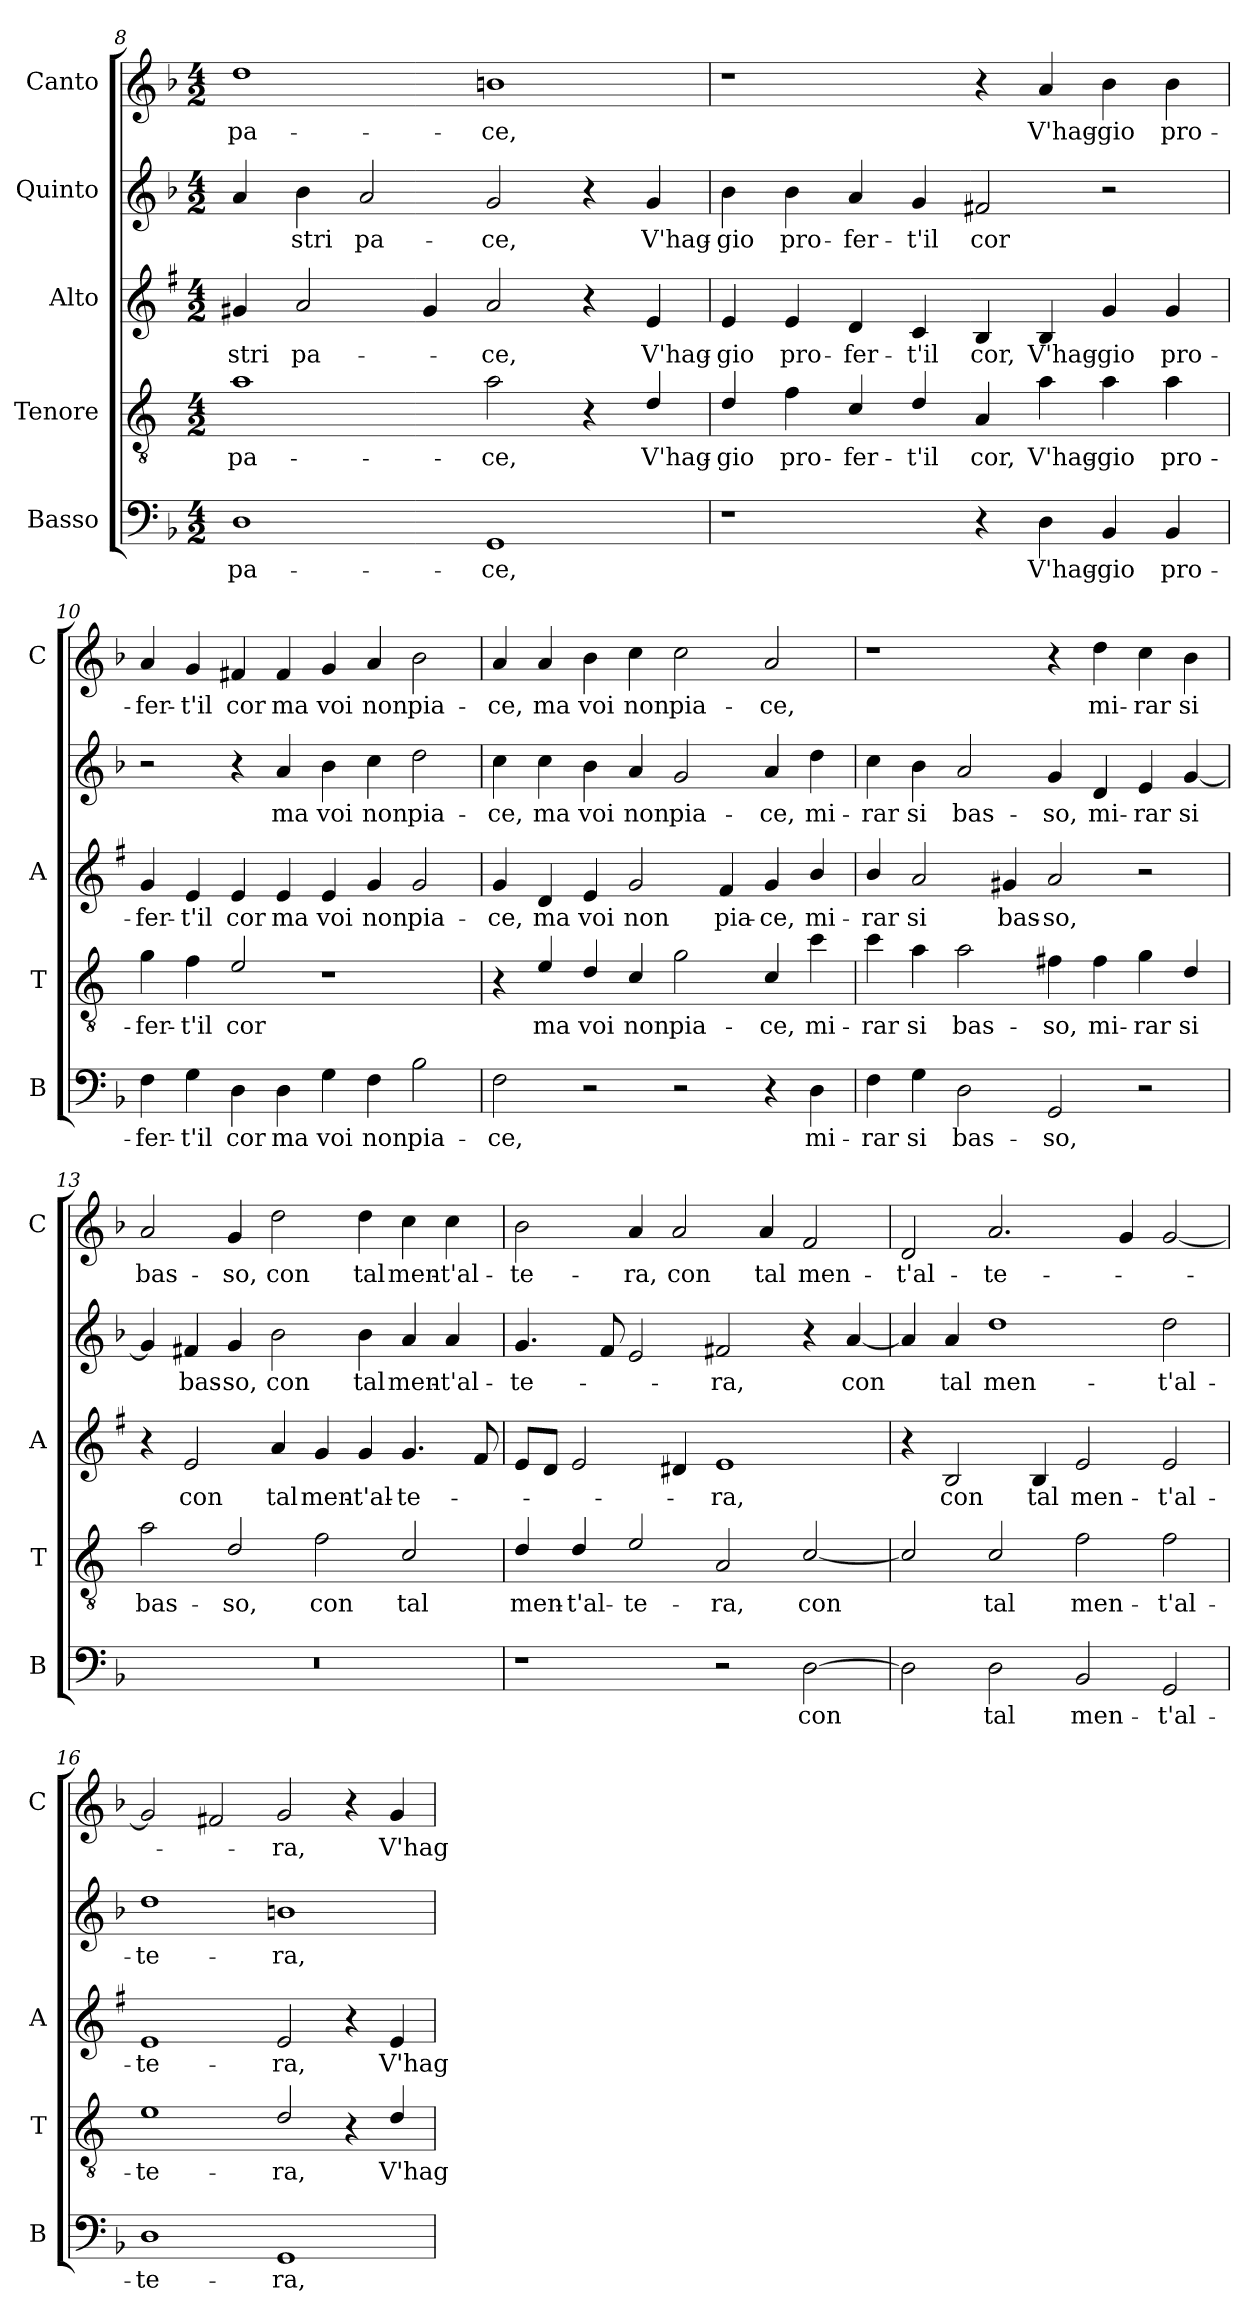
**kern	**text	**kern	**text	**kern	**text	**kern	**text	**kern	**text
*part5	*part5	*part4	*part4	*part3	*part3	*part2	*part2	*part1	*part1
*staff5	*staff5	*staff4	*staff4	*staff3	*staff3	*staff2	*staff2	*staff1	*staff1
*I"Basso	*	*I"Tenore	*	*I"Alto	*	*I"Quinto	*	*I"Canto	*
*I'B	*	*I'T	*	*I'A	*	*	*	*I'C	*
!!LO:PB:g=z
*clefF4	*	*clefGv2	*	*clefG2	*	*clefG2	*	*clefG2	*
*	*	*ITrd4c7	*	*ITrd1c2	*	*	*	*	*
*k[b-]	*	*k[b-]	*	*k[b-]	*	*k[b-]	*	*k[b-]	*
*F:	*	*F:	*	*F:	*	*F:	*	*F:	*
*M4/2	*	*M4/2	*	*M4/2	*	*M4/2	*	*M4/2	*
=8	=8	=8	=8	=8	=8	=8	=8	=8	=8
!	!LO:LY:b	!	!LO:LY:b	!	!LO:LY:b	!	!	!	!LO:LY:b
1D	pa-	1d	pa-	4f#X/	-stri	4a/	.	1dd	pa-
!	!	!	!	!	!LO:LY:b	!	!LO:LY:b	!	!
.	.	.	.	2g/	pa-	4b-\	-stri	.	.
!	!	!	!	!	!	!	!LO:LY:b	!	!
.	.	.	.	.	.	2a/	pa-	.	.
.	.	.	.	4f#/	.	.	.	.	.
!	!LO:LY:b	!	!LO:LY:b	!	!LO:LY:b	!	!LO:LY:b	!	!LO:LY:b
1GG	-ce,	2d\	-ce,	2g/	-ce,	2g/	-ce,	1bn	-ce,
.	.	4r	.	4r	.	4r	.	.	.
!	!	!	!LO:LY:b	!	!LO:LY:b	!	!LO:LY:b	!	!
.	.	4G/	V'hag-	4d/	V'hag-	4g/	V'hag-	.	.
=9	=9	=9	=9	=9	=9	=9	=9	=9	=9
!	!	!	!LO:LY:b	!	!LO:LY:b	!	!LO:LY:b	!	!
1r	.	4G/	-gio	4d/	-gio	4b-\	-gio	1r	.
!	!	!	!LO:LY:b	!	!LO:LY:b	!	!LO:LY:b	!	!
.	.	4B-\	pro-	4d/	pro-	4b-\	pro-	.	.
!	!	!	!LO:LY:b	!	!LO:LY:b	!	!LO:LY:b	!	!
.	.	4F/	-fer-	4c/	-fer-	4a/	-fer-	.	.
!	!	!	!LO:LY:b	!	!LO:LY:b	!	!LO:LY:b	!	!
.	.	4G/	-t'il	4B-/	-t'il	4g/	-t'il	.	.
!	!	!	!LO:LY:b	!	!LO:LY:b	!	!LO:LY:b	!	!
4r	.	4D/	cor,	4A/	cor,	2f#X/	cor	4r	.
!	!LO:LY:b	!	!LO:LY:b	!	!LO:LY:b	!	!	!	!LO:LY:b
4D\	V'hag-	4d\	V'hag-	4A/	V'hag-	.	.	4a/	V'hag-
!	!LO:LY:b	!	!LO:LY:b	!	!LO:LY:b	!	!	!	!LO:LY:b
4BB-/	-gio	4d\	-gio	4f/	-gio	2r	.	4b-\	-gio
!	!LO:LY:b	!	!LO:LY:b	!	!LO:LY:b	!	!	!	!LO:LY:b
4BB-/	pro-	4d\	pro-	4f/	pro-	.	.	4b-\	pro-
=10	=10	=10	=10	=10	=10	=10	=10	=10	=10
!	!LO:LY:b	!	!LO:LY:b	!	!LO:LY:b	!	!	!	!LO:LY:b
4F\	-fer-	4c\	-fer-	4f/	-fer-	2r	.	4a/	-fer-
!	!LO:LY:b	!	!LO:LY:b	!	!LO:LY:b	!	!	!	!LO:LY:b
4G\	-t'il	4B-\	-t'il	4d/	-t'il	.	.	4g/	-t'il
!	!LO:LY:b	!	!LO:LY:b	!	!LO:LY:b	!	!	!	!LO:LY:b
4D\	cor	2A/	cor	4d/	cor	4r	.	4f#X/	cor
!	!LO:LY:b	!	!	!	!LO:LY:b	!	!LO:LY:b	!	!LO:LY:b
4D\	ma	.	.	4d/	ma	4a/	ma	4f#/	ma
!	!LO:LY:b	!	!	!	!LO:LY:b	!	!LO:LY:b	!	!LO:LY:b
4G\	voi	1r	.	4d/	voi	4b-\	voi	4g/	voi
!	!LO:LY:b	!	!	!	!LO:LY:b	!	!LO:LY:b	!	!LO:LY:b
4F\	non	.	.	4f/	non	4cc\	non	4a/	non
!	!LO:LY:b	!	!	!	!LO:LY:b	!	!LO:LY:b	!	!LO:LY:b
2B-\	pia-	.	.	2f/	pia-	2dd\	pia-	2b-\	pia-
!!LO:LB:g=z
=11	=11	=11	=11	=11	=11	=11	=11	=11	=11
!	!LO:LY:b	!	!	!	!LO:LY:b	!	!LO:LY:b	!	!LO:LY:b
2F\	-ce,	4r	.	4f/	-ce,	4cc\	-ce,	4a/	-ce,
!	!	!	!LO:LY:b	!	!LO:LY:b	!	!LO:LY:b	!	!LO:LY:b
.	.	4A/	ma	4c/	ma	4cc\	ma	4a/	ma
!	!	!	!LO:LY:b	!	!LO:LY:b	!	!LO:LY:b	!	!LO:LY:b
2r	.	4G/	voi	4d/	voi	4b-\	voi	4b-\	voi
!	!	!	!LO:LY:b	!	!LO:LY:b	!	!LO:LY:b	!	!LO:LY:b
.	.	4F/	non	2f/	non	4a/	non	4cc\	non
!	!	!	!LO:LY:b	!	!	!	!LO:LY:b	!	!LO:LY:b
2r	.	2c\	pia-	.	.	2g/	pia-	2cc\	pia-
!	!	!	!	!	!LO:LY:b	!	!	!	!
.	.	.	.	4e/	pia-	.	.	.	.
!	!	!	!LO:LY:b	!	!LO:LY:b	!	!LO:LY:b	!	!LO:LY:b
4r	.	4F/	-ce,	4f/	-ce,	4a/	-ce,	2a/	-ce,
!	!LO:LY:b	!	!LO:LY:b	!	!LO:LY:b	!	!LO:LY:b	!	!
4D\	mi-	4f\	mi-	4a/	mi-	4dd\	mi-	.	.
=12	=12	=12	=12	=12	=12	=12	=12	=12	=12
!	!LO:LY:b	!	!LO:LY:b	!	!LO:LY:b	!	!LO:LY:b	!	!
4F\	-rar	4f\	-rar	4a/	-rar	4cc\	-rar	1r	.
!	!LO:LY:b	!	!LO:LY:b	!	!LO:LY:b	!	!LO:LY:b	!	!
4G\	si	4d\	si	2g/	si	4b-\	si	.	.
!	!LO:LY:b	!	!LO:LY:b	!	!	!	!LO:LY:b	!	!
2D\	bas-	2d\	bas-	.	.	2a/	bas-	.	.
!	!	!	!	!	!LO:LY:b	!	!	!	!
.	.	.	.	4f#X/	bas-	.	.	.	.
!	!LO:LY:b	!	!LO:LY:b	!	!LO:LY:b	!	!LO:LY:b	!	!
2GG/	-so,	4Bn\	-so,	2g/	-so,	4g/	-so,	4r	.
!	!	!	!LO:LY:b	!	!	!	!LO:LY:b	!	!LO:LY:b
.	.	4B\	mi-	.	.	4d/	mi-	4dd\	mi-
!	!	!	!LO:LY:b	!	!	!	!LO:LY:b	!	!LO:LY:b
2r	.	4c\	-rar	2r	.	4e/	-rar	4cc\	-rar
!	!	!	!LO:LY:b	!	!	!	!LO:LY:b	!	!LO:LY:b
.	.	4G/	si	.	.	[4g/	si	4b-\	si
=13	=13	=13	=13	=13	=13	=13	=13	=13	=13
!	!	!	!LO:LY:b	!	!	!	!	!	!LO:LY:b
0r	.	2d\	bas-	4r	.	4g/]	.	2a/	bas-
!	!	!	!	!	!LO:LY:b	!	!LO:LY:b	!	!
.	.	.	.	2d/	con	4f#X/	bas-	.	.
!	!	!	!LO:LY:b	!	!	!	!LO:LY:b	!	!LO:LY:b
.	.	2G/	-so,	.	.	4g/	-so,	4g/	-so,
!	!	!	!	!	!LO:LY:b	!	!LO:LY:b	!	!LO:LY:b
.	.	.	.	4g/	tal	2b-\	con	2dd\	con
!	!	!	!LO:LY:b	!	!LO:LY:b	!	!	!	!
.	.	2B-\	con	4f/	men-	.	.	.	.
!	!	!	!	!	!LO:LY:b	!	!LO:LY:b	!	!LO:LY:b
.	.	.	.	4f/	-t'al-	4b-\	tal	4dd\	tal
!	!	!	!LO:LY:b	!	!LO:LY:b	!	!LO:LY:b	!	!LO:LY:b
.	.	2F/	tal	4.f/	-te-	4a/	men-	4cc\	men-
!	!	!	!	!	!	!	!LO:LY:b	!	!LO:LY:b
.	.	.	.	.	.	4a/	-t'al-	4cc\	-t'al-
.	.	.	.	8e/	.	.	.	.	.
!!LO:LB:g=z
=14	=14	=14	=14	=14	=14	=14	=14	=14	=14
!	!	!	!LO:LY:b	!	!	!	!LO:LY:b	!	!LO:LY:b
1r	.	4G/	men-	8d/L	.	4.g/	-te-	2b-\	-te-
.	.	.	.	8c/J	.	.	.	.	.
!	!	!	!LO:LY:b	!	!	!	!	!	!
.	.	4G/	-t'al-	2d/	.	.	.	.	.
.	.	.	.	.	.	8f/	.	.	.
!	!	!	!LO:LY:b	!	!	!	!	!	!LO:LY:b
.	.	2A/	-te-	.	.	2e/	.	4a/	-ra,
!	!	!	!	!	!	!	!	!	!LO:LY:b
.	.	.	.	4c#X/	.	.	.	2a/	con
!	!	!	!LO:LY:b	!	!LO:LY:b	!	!LO:LY:b	!	!
2r	.	2D/	-ra,	1d	-ra,	2f#X/	-ra,	.	.
!	!	!	!	!	!	!	!	!	!LO:LY:b
.	.	.	.	.	.	.	.	4a/	tal
!	!LO:LY:b	!	!LO:LY:b	!	!	!	!	!	!LO:LY:b
[2D\	con	[2F/	con	.	.	4r	.	2f/	men-
!	!	!	!	!	!	!	!LO:LY:b	!	!
.	.	.	.	.	.	[4a/	con	.	.
=15	=15	=15	=15	=15	=15	=15	=15	=15	=15
!	!	!	!	!	!	!	!	!	!LO:LY:b
2D\]	.	2F/]	.	4r	.	4a/]	.	2d/	-t'al-
!	!	!	!	!	!LO:LY:b	!	!LO:LY:b	!	!
.	.	.	.	2A/	con	4a/	tal	.	.
!	!LO:LY:b	!	!LO:LY:b	!	!	!	!LO:LY:b	!	!LO:LY:b
2D\	tal	2F/	tal	.	.	1dd	men-	2.a/	-te-
!	!	!	!	!	!LO:LY:b	!	!	!	!
.	.	.	.	4A/	tal	.	.	.	.
!	!LO:LY:b	!	!LO:LY:b	!	!LO:LY:b	!	!	!	!
2BB-/	men-	2B-\	men-	2d/	men-	.	.	.	.
.	.	.	.	.	.	.	.	4g/	.
!	!LO:LY:b	!	!LO:LY:b	!	!LO:LY:b	!	!LO:LY:b	!	!
2GG/	-t'al-	2B-\	-t'al-	2d/	-t'al-	2dd\	-t'al-	[2g/	.
=16	=16	=16	=16	=16	=16	=16	=16	=16	=16
!	!LO:LY:b	!	!LO:LY:b	!	!LO:LY:b	!	!LO:LY:b	!	!
1D	-te-	1A	-te-	1d	-te-	1dd	-te-	2g/]	.
.	.	.	.	.	.	.	.	2f#X/	.
!	!LO:LY:b	!	!LO:LY:b	!	!LO:LY:b	!	!LO:LY:b	!	!LO:LY:b
1GG	-ra,	2G/	-ra,	2d/	-ra,	1bn	-ra,	2g/	-ra,
.	.	4r	.	4r	.	.	.	4r	.
!	!	!	!LO:LY:b	!	!LO:LY:b	!	!	!	!LO:LY:b
.	.	4G/	V'hag-	4d/	V'hag-	.	.	4g/	V'hag-
=	=	=	=	=	=	=	=	=	=
*-	*-	*-	*-	*-	*-	*-	*-	*-	*-
